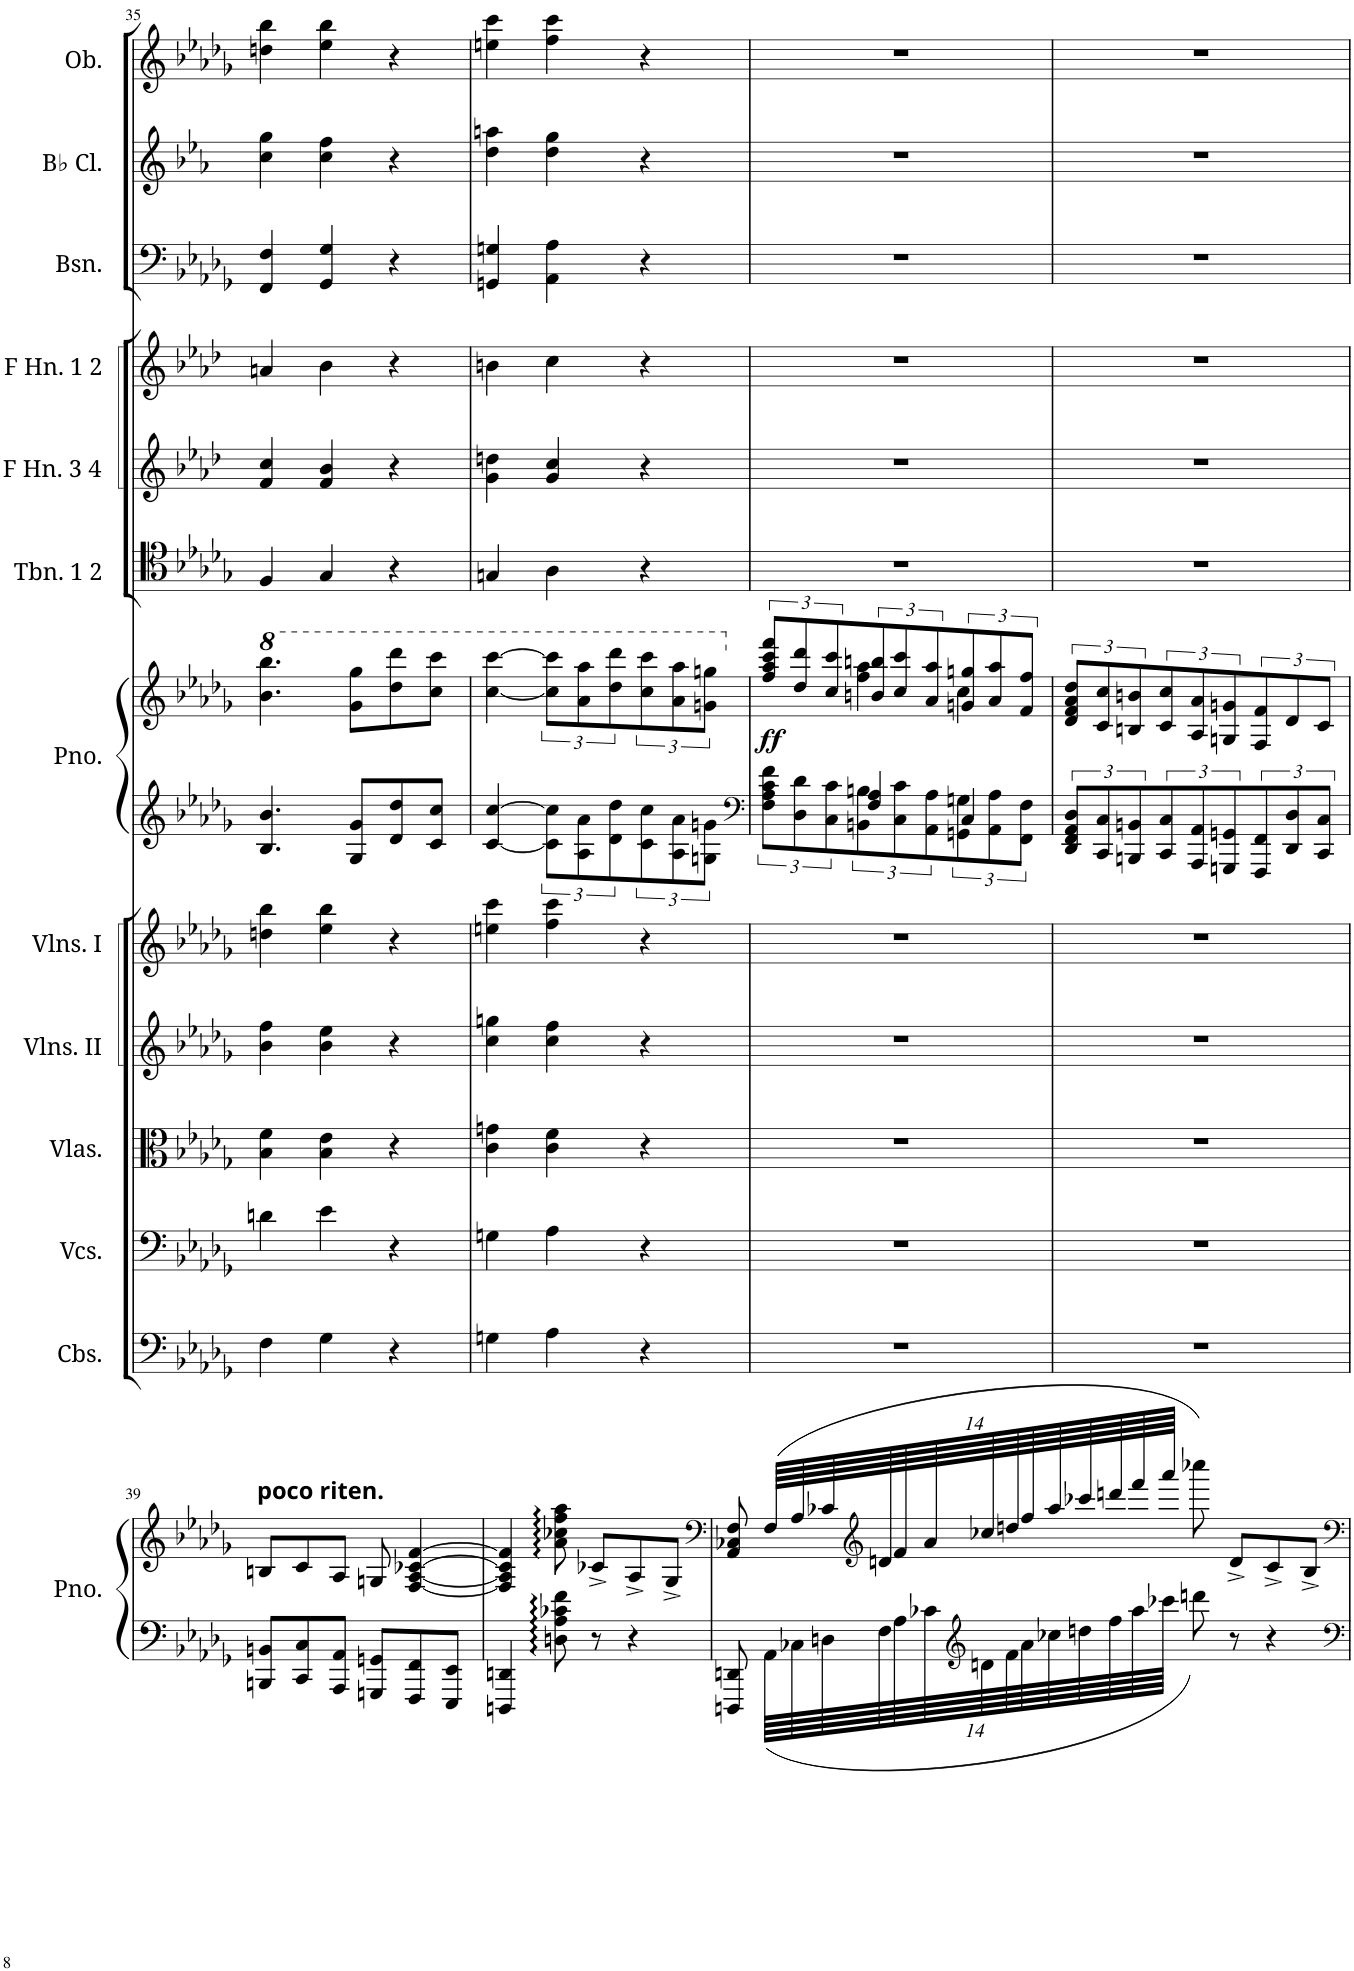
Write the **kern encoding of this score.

**kern	**kern	**kern	**kern	**kern	**kern	**kern	**dynam	**kern	**kern	**kern	**kern	**kern	**kern
*part12	*part11	*part10	*part9	*part8	*part7	*part7	*part7	*part6	*part5	*part4	*part3	*part2	*part1
*staff13	*staff12	*staff11	*staff10	*staff9	*staff8	*staff7	*staff7/8	*staff6	*staff5	*staff4	*staff3	*staff2	*staff1
*I"Contrabasses	*I"Violoncellos	*I"Violas	*I"Violins II	*I"Violins I	*I"Grand Piano	*	*	*I"Trombone 1 &amp; 2	*I"F Horn 3 &amp; 4	*I"F Horn 1 &amp; 2	*I"Bassoon	*I"Bb Clarinet	*I"Oboe
*I'Cbs.	*I'Vcs.	*I'Vlas.	*I'Vlns. II	*I'Vlns. I	*I'Pno.	*	*	*I'Tbn. 1 2	*I'F Hn. 3 4	*I'F Hn. 1 2	*I'Bsn.	*I'Bb Cl.	*I'Ob.
!!LO:PB:g=z
*clefF4	*clefF4	*clefC3	*clefG2	*clefG2	*clefG2	*clefG2	*	*clefC4	*clefG2	*clefG2	*clefF4	*clefG2	*clefG2
*Trd7c12	*	*	*	*	*	*	*	*	*Trd4c7	*Trd4c7	*	*Trd1c2	*
*k[b-e-a-d-g-]	*k[b-e-a-d-g-]	*k[b-e-a-d-g-]	*k[b-e-a-d-g-]	*k[b-e-a-d-g-]	*k[b-e-a-d-g-]	*k[b-e-a-d-g-]	*	*k[b-e-a-d-g-]	*k[b-e-a-d-]	*k[b-e-a-d-]	*k[b-e-a-d-g-]	*k[b-e-a-]	*k[b-e-a-d-g-]
*M6/8	*M6/8	*M6/8	*M6/8	*M6/8	*M6/8	*M6/8	*	*M6/8	*M6/8	*M6/8	*M6/8	*M6/8	*M6/8
*	*	*	*	*	*	*8va	*	*	*	*	*	*	*
=35	=35	=35	=35	=35	=35	=35	=35	=35	=35	=35	=35	=35	=35
4F\	4dn\	4B-\ 4f\	4b-\ 4ff\	4ddn\ 4bb-\	4.B-/ 4.b-/	4.bb-\ 4.bbb-\	.	4F/	4f/ 4cc/	4an/	4FF/ 4F/	4cc\ 4gg\	4ddn\ 4bb-\
4G-\	4e-\	4B-\ 4e-\	4b-\ 4ee-\	4ee-\ 4bb-\	.	.	.	4G-/	4f/ 4b-/	4b-\	4GG-/ 4G-/	4cc\ 4ff\	4ee-\ 4bb-\
.	.	.	.	.	8G-/ 8g-/L	8gg-\ 8ggg-\L	.	.	.	.	.	.	.
4r	4r	4r	4r	4r	8d-/ 8dd-/	8ddd-\ 8dddd-\	.	4r	4r	4r	4r	4r	4r
.	.	.	.	.	8c/ 8cc/J	8ccc\ 8cccc\J	.	.	.	.	.	.	.
=36	=36	=36	=36	=36	=36	=36	=36	=36	=36	=36	=36	=36	=36
4Gn\	4Gn\	4c\ 4gn\	4cc\ 4ggn\	4een\ 4ccc\	[4c/ [4cc/	[4ccc\ [4cccc\	.	4Gn/	4g\ 4ddn\	4bn\	4GGn/ 4Gn/	4dd\ 4aan\	4een\ 4ccc\
4A-\	4A-\	4c\ 4f\	4cc\ 4ff\	4ff\ 4ccc\	12c\] 12cc\]L	12ccc\] 12cccc\]L	.	4A-\	4g/ 4cc/	4cc\	4AA-\ 4A-\	4dd\ 4gg\	4ff\ 4ccc\
.	.	.	.	.	12A-\ 12a-\	12aa-\ 12aaa-\	.	.	.	.	.	.	.
.	.	.	.	.	12d-\ 12dd-\	12ddd-\ 12dddd-\	.	.	.	.	.	.	.
4r	4r	4r	4r	4r	12c\ 12cc\	12ccc\ 12cccc\	.	4r	4r	4r	4r	4r	4r
.	.	.	.	.	12A-\ 12a-\	12aa-\ 12aaa-\	.	.	.	.	.	.	.
.	.	.	.	.	12Gn\ 12gn\J	12ggn\ 12gggn\J	.	.	.	.	.	.	.
=37	=37	=37	=37	=37	=37	=37	=37	=37	=37	=37	=37	=37	=37
*	*	*	*	*	*clefF4	*	*	*	*	*	*	*	*
*	*	*	*	*	*^	*	*	*	*	*	*	*	*
*	*	*	*	*	*	*	*X8va	*	*	*	*	*	*	*
*	*	*	*	*	*	*	*^	*	*	*	*	*	*	*
!	!	!	!	!	!	!	!	!	!LO:DY:b	!	!	!	!	!	!
2.r	2.r	2.r	2.r	2.r	12F\ 12A-\ 12c\ 12f\L	4ryy	12ff/ 12aa-/ 12ccc/ 12fff/L	4ryy	ff	2.r	2.r	2.r	2.r	2.r	2.r
.	.	.	.	.	12D-\ 12d-\	.	12dd-/ 12ddd-/	.	.	.	.	.	.	.	.
.	.	.	.	.	12C\ 12c\	.	12cc/ 12ccc/	.	.	.	.	.	.	.	.
.	.	.	.	.	12BBn\ 12Bn\	4F/ 4A-/	12bn/ 12bbn/	4ff\ 4aa-\	.	.	.	.	.	.	.
.	.	.	.	.	12C\ 12c\	.	12cc/ 12ccc/	.	.	.	.	.	.	.	.
.	.	.	.	.	12AA-\ 12A-\	.	12a-/ 12aa-/	.	.	.	.	.	.	.	.
.	.	.	.	.	12GGn\ 12Gn\	4C/	12gn/ 12ggn/	4cc\	.	.	.	.	.	.	.
.	.	.	.	.	12AA-\ 12A-\	.	12a-/ 12aa-/	.	.	.	.	.	.	.	.
.	.	.	.	.	12FF\ 12F\J	.	12f/ 12ff/J	.	.	.	.	.	.	.	.
*	*	*	*	*	*v	*v	*	*	*	*	*	*	*	*	*
*	*	*	*	*	*	*v	*v	*	*	*	*	*	*	*
=38	=38	=38	=38	=38	=38	=38	=38	=38	=38	=38	=38	=38	=38
2.r	2.r	2.r	2.r	2.r	12DD-/ 12FF/ 12AA-/ 12D-/L	12d-/ 12f/ 12a-/ 12dd-/L	.	2.r	2.r	2.r	2.r	2.r	2.r
.	.	.	.	.	12CC/ 12C/	12c/ 12cc/	.	.	.	.	.	.	.
.	.	.	.	.	12BBBn/ 12BBn/	12Bn/ 12bn/	.	.	.	.	.	.	.
.	.	.	.	.	12CC/ 12C/	12c/ 12cc/	.	.	.	.	.	.	.
.	.	.	.	.	12AAA-/ 12AA-/	12A-/ 12a-/	.	.	.	.	.	.	.
.	.	.	.	.	12GGGn/ 12GGn/	12Gn/ 12gn/	.	.	.	.	.	.	.
.	.	.	.	.	12FFF/ 12FF/	12F/ 12f/	.	.	.	.	.	.	.
.	.	.	.	.	12DD-/ 12D-/	12d-/	.	.	.	.	.	.	.
.	.	.	.	.	12CC/ 12C/J	12c/J	.	.	.	.	.	.	.
!!LO:LB:g=z
=39	=39	=39	=39	=39	=39	=39	=39	=39	=39	=39	=39	=39	=39
2.r	2.r	2.r	2.r	2.r	8BBBn/ 8BBn/L	8Bn/L	.	2.r	2.r	2.r	2.r	2.r	2.r
.	.	.	.	.	8CC/ 8C/	8c/	.	.	.	.	.	.	.
.	.	.	.	.	8AAA-/ 8AA-/J	8A-/J	.	.	.	.	.	.	.
.	.	.	.	.	8GGGn/ 8GGn/L	8Gn/	.	.	.	.	.	.	.
.	.	.	.	.	8FFF/ 8FF/	[4F/ [4A-/ [4c-X/ [4f/	.	.	.	.	.	.	.
.	.	.	.	.	8EEE-/ 8EE-/J	.	.	.	.	.	.	.	.
=40	=40	=40	=40	=40	=40	=40	=40	=40	=40	=40	=40	=40	=40
2.r	2.r	2.r	2.r	2.r	4DDDn/ 4DDn/	4F/] 4A-/] 4c-/] 4f/]	.	2.r	2.r	2.r	2.r	2.r	2.r
.	.	.	.	.	8Dn\ 8A-\ 8c-X\ 8f\	8a-\;< 8cc-X\;< 8ff\;< 8aa-\;<	.	.	.	.	.	.	.
.	.	.	.	.	8r	8c-X^/L	.	.	.	.	.	.	.
.	.	.	.	.	4r	8A-^/	.	.	.	.	.	.	.
.	.	.	.	.	.	8G-^/J	.	.	.	.	.	.	.
=41	=41	=41	=41	=41	=41	=41	=41	=41	=41	=41	=41	=41	=41
*	*	*	*	*	*	*clefF4	*	*	*	*	*	*	*
2.r	2.r	2.r	2.r	2.r	8DDDn/^ 8DDn/^	8AA-/;<^ 8C-X/;<^ 8F/;<^	.	2.r	2.r	2.r	2.r	2.r	2.r
*	*	*	*	*	*Xbrackettup	*Xbrackettup	*	*	*	*	*	*	*
.	.	.	.	.	112AA-\LLLL	(>112F/LLLL	.	.	.	.	.	.	.
.	.	.	.	.	112C-X\	112A-/	.	.	.	.	.	.	.
.	.	.	.	.	112Dn\	112c-X/	.	.	.	.	.	.	.
*	*	*	*	*	*	*clefG2	*	*	*	*	*	*	*
.	.	.	.	.	112F\	112dn/	.	.	.	.	.	.	.
.	.	.	.	.	112A-\	112f/	.	.	.	.	.	.	.
.	.	.	.	.	112c-X\	112a-/	.	.	.	.	.	.	.
*	*	*	*	*	*clefG2	*	*	*	*	*	*	*	*
.	.	.	.	.	112dn\	112cc-X/	.	.	.	.	.	.	.
.	.	.	.	.	112f\	112ddn/	.	.	.	.	.	.	.
.	.	.	.	.	112a-\	112ff/	.	.	.	.	.	.	.
.	.	.	.	.	112cc-X\	112aa-/	.	.	.	.	.	.	.
.	.	.	.	.	112ddn\	112ccc-X/	.	.	.	.	.	.	.
.	.	.	.	.	112ff\	112dddn/	.	.	.	.	.	.	.
.	.	.	.	.	112aa-\	112fff/	.	.	.	.	.	.	.
.	.	.	.	.	112ccc-X\JJJJ	112aaa-/JJJJ	.	.	.	.	.	.	.
.	.	.	.	.	8dddn\	8cccc-X\)	.	.	.	.	.	.	.
.	.	.	.	.	8r	8d^/L	.	.	.	.	.	.	.
.	.	.	.	.	4r	8c-^/	.	.	.	.	.	.	.
.	.	.	.	.	.	8B-^/J	.	.	.	.	.	.	.
=	=	=	=	=	=	=	=	=	=	=	=	=	=
*-	*-	*-	*-	*-	*-	*-	*-	*-	*-	*-	*-	*-	*-
